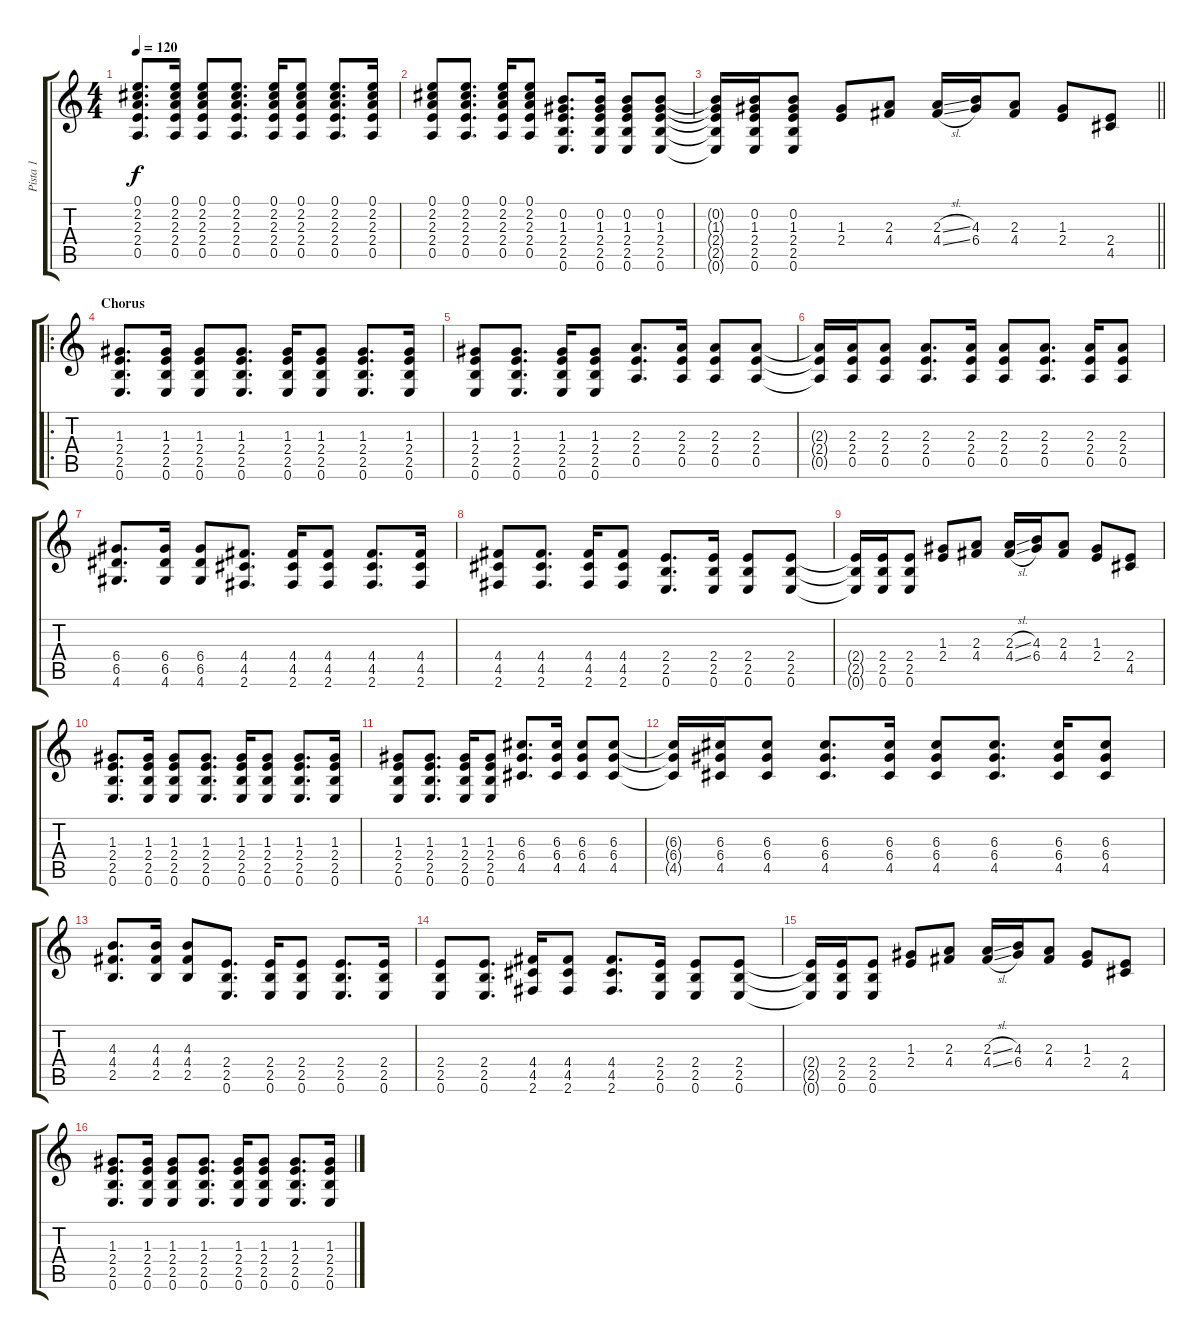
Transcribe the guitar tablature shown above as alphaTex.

\track ("Pista 1" "Pista 1") {instrument acousticguitarsteel}
\staff {score tabs}
\tuning (E4 B3 G3 D3 A2 E2) {hide}
\ts (4 4)
\tempo 120
\clef g2
\ks c
(0.1 2.2 2.3 2.4 0.5).8{d dy f} (0.1 2.2 2.3 2.4 0.5).16 (0.1 2.2 2.3 2.4 0.5).8 (0.1 2.2 2.3 2.4 0.5).8{d} (0.1 2.2 2.3 2.4 0.5).16 (0.1 2.2 2.3 2.4 0.5).8 (0.1 2.2 2.3 2.4 0.5).8{d} (0.1 2.2 2.3 2.4 0.5).16 |
(0.1 2.2 2.3 2.4 0.5).8 (0.1 2.2 2.3 2.4 0.5).8{d} (0.1 2.2 2.3 2.4 0.5).16 (0.1 2.2 2.3 2.4 0.5).8 (0.2 1.3 2.4 2.5 0.6).8{d} (0.2 1.3 2.4 2.5 0.6).16 (0.2 1.3 2.4 2.5 0.6).8 (0.2 1.3 2.4 2.5 0.6).8 |
\barLineRight lightlight
(0.2{t} 1.3{t} 2.4{t} 2.5{t} 0.6{t}).16 (0.2 1.3 2.4 2.5 0.6).16 (0.2 1.3 2.4 2.5 0.6).8 (1.3 2.4).8 (2.3 4.4).8 (2.3{sl} 4.4{sl}).16 (4.3 6.4).16 (2.3 4.4).8 (1.3 2.4).8 (2.4 4.5).8 |
\ro
\section ("" "Chorus")
(1.3 2.4 2.5 0.6).8{d volume 13} (1.3 2.4 2.5 0.6).16 (1.3 2.4 2.5 0.6).8 (1.3 2.4 2.5 0.6).8{d} (1.3 2.4 2.5 0.6).16 (1.3 2.4 2.5 0.6).8 (1.3 2.4 2.5 0.6).8{d} (1.3 2.4 2.5 0.6).16 |
(1.3 2.4 2.5 0.6).8 (1.3 2.4 2.5 0.6).8{d} (1.3 2.4 2.5 0.6).16 (1.3 2.4 2.5 0.6).8 (2.3 2.4 0.5).8{d} (2.3 2.4 0.5).16 (2.3 2.4 0.5).8 (2.3 2.4 0.5).8 |
(2.3{t} 2.4{t} 0.5{t}).16 (2.3 2.4 0.5).16 (2.3 2.4 0.5).8 (2.3 2.4 0.5).8{d} (2.3 2.4 0.5).16 (2.3 2.4 0.5).8 (2.3 2.4 0.5).8{d} (2.3 2.4 0.5).16 (2.3 2.4 0.5).8 |
(6.4 6.5 4.6).8{d} (6.4 6.5 4.6).16 (6.4 6.5 4.6).8 (4.4 4.5 2.6).8{d} (4.4 4.5 2.6).16 (4.4 4.5 2.6).8 (4.4 4.5 2.6).8{d} (4.4 4.5 2.6).16 |
(4.4 4.5 2.6).8 (4.4 4.5 2.6).8{d} (4.4 4.5 2.6).16 (4.4 4.5 2.6).8 (2.4 2.5 0.6).8{d} (2.4 2.5 0.6).16 (2.4 2.5 0.6).8 (2.4 2.5 0.6).8 |
(2.4{t} 2.5{t} 0.6{t}).16 (2.4 2.5 0.6).16 (2.4 2.5 0.6).8 (1.3 2.4).8 (2.3 4.4).8 (2.3{sl} 4.4{sl}).16 (4.3 6.4).16 (2.3 4.4).8 (1.3 2.4).8 (2.4 4.5).8 |
(1.3 2.4 2.5 0.6).8{d} (1.3 2.4 2.5 0.6).16 (1.3 2.4 2.5 0.6).8 (1.3 2.4 2.5 0.6).8{d} (1.3 2.4 2.5 0.6).16 (1.3 2.4 2.5 0.6).8 (1.3 2.4 2.5 0.6).8{d} (1.3 2.4 2.5 0.6).16 |
(1.3 2.4 2.5 0.6).8 (1.3 2.4 2.5 0.6).8{d} (1.3 2.4 2.5 0.6).16 (1.3 2.4 2.5 0.6).8 (6.3 6.4 4.5).8{d} (6.3 6.4 4.5).16 (6.3 6.4 4.5).8 (6.3 6.4 4.5).8 |
(6.3{t} 6.4{t} 4.5{t}).16 (6.3 6.4 4.5).16 (6.3 6.4 4.5).8 (6.3 6.4 4.5).8{d} (6.3 6.4 4.5).16 (6.3 6.4 4.5).8 (6.3 6.4 4.5).8{d} (6.3 6.4 4.5).16 (6.3 6.4 4.5).8 |
(4.3 4.4 2.5).8{d} (4.3 4.4 2.5).16 (4.3 4.4 2.5).8 (2.4 2.5 0.6).8{d} (2.4 2.5 0.6).16 (2.4 2.5 0.6).8 (2.4 2.5 0.6).8{d} (2.4 2.5 0.6).16 |
(2.4 2.5 0.6).8 (2.4 2.5 0.6).8{d} (4.4 4.5 2.6).16 (4.4 4.5 2.6).8 (4.4 4.5 2.6).8{d} (2.4 2.5 0.6).16 (2.4 2.5 0.6).8 (2.4 2.5 0.6).8 |
(2.4{t} 2.5{t} 0.6{t}).16 (2.4 2.5 0.6).16 (2.4 2.5 0.6).8 (1.3 2.4).8 (2.3 4.4).8 (2.3{sl} 4.4{sl}).16 (4.3 6.4).16 (2.3 4.4).8 (1.3 2.4).8 (2.4 4.5).8 |
(1.3 2.4 2.5 0.6).8{d} (1.3 2.4 2.5 0.6).16 (1.3 2.4 2.5 0.6).8 (1.3 2.4 2.5 0.6).8{d} (1.3 2.4 2.5 0.6).16 (1.3 2.4 2.5 0.6).8 (1.3 2.4 2.5 0.6).8{d} (1.3 2.4 2.5 0.6).16
